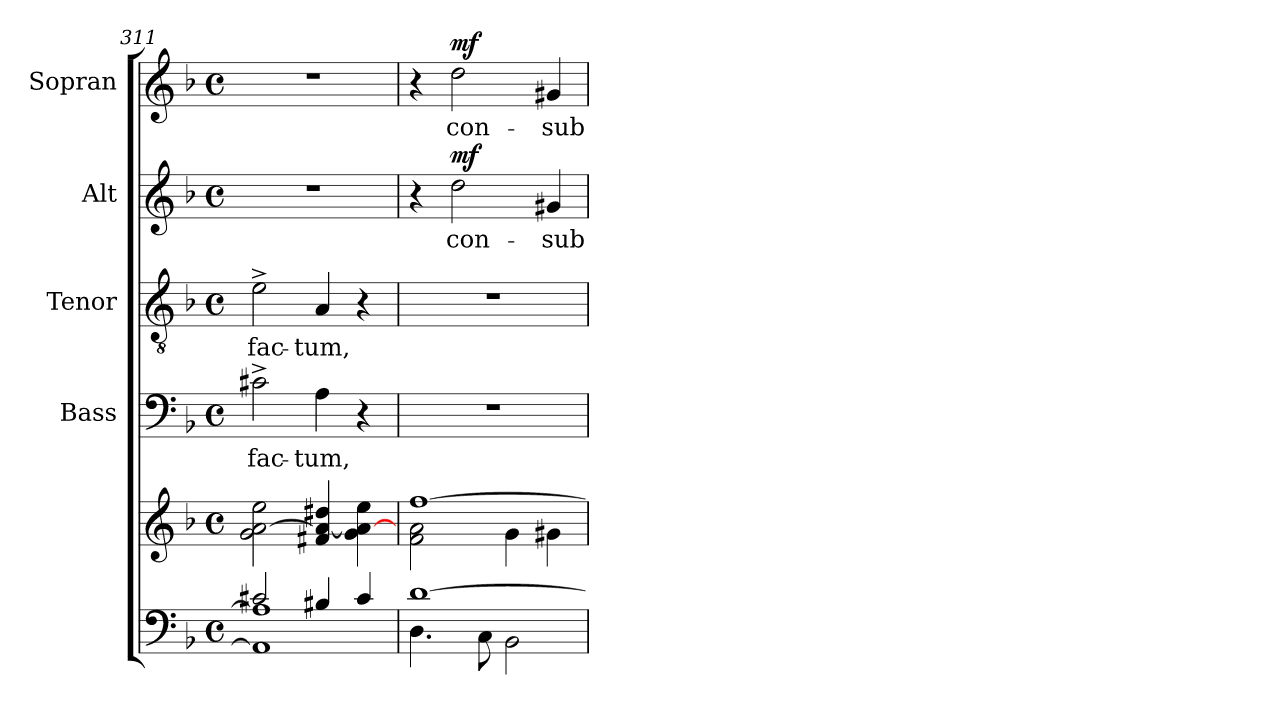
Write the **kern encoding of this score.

**kern	**kern	**kern	**text	**kern	**text	**kern	**text	**dynam	**kern	**text	**dynam
*part5	*part5	*part4	*part4	*part3	*part3	*part2	*part2	*part2	*part1	*part1	*part1
*staff6	*staff5	*staff4	*staff4	*staff3	*staff3	*staff2	*staff2	*staff2	*staff1	*staff1	*staff1
*	*	*I"Bass	*	*I"Tenor	*	*I"Alt	*	*	*I"Sopran	*	*
*	*	*I'B.	*	*I'T.	*	*I'A.	*	*	*I'S.	*	*
*clefF4	*clefG2	*clefF4	*	*clefGv2	*	*clefG2	*	*	*clefG2	*	*
*k[b-]	*k[b-]	*k[b-]	*	*k[b-]	*	*k[b-]	*	*	*k[b-]	*	*
*F:	*F:	*F:	*	*F:	*	*F:	*	*	*F:	*	*
*M4/4	*M4/4	*M4/4	*	*M4/4	*	*M4/4	*	*	*M4/4	*	*
*met(c)	*met(c)	*met(c)	*	*met(c)	*	*met(c)	*	*	*met(c)	*	*
=311	=311	=311	=311	=311	=311	=311	=311	=311	=311	=311	=311
*^	*	*	*	*	*	*	*	*	*	*	*
!	!	!	!	!LO:LY:b	!	!LO:LY:b	!	!	!	!	!	!
2c#X/	1AA] 1A]	2g\ [2a\ 2ee\	2c#X^>\	fac-	2e^>\	fac-	1r	.	.	1r	.	.
!	!	!	!	!LO:LY:b	!	!LO:LY:b	!	!	!	!	!	!
4B#X/	.	4f#X/ 4a/_ 4dd#X/	4A\	-tum,	4A/	-tum,	.	.	.	.	.	.
4c#/	.	4g\ 4a\_ 4ee\	4r	.	4r	.	.	.	.	.	.	.
=312	=312	=312	=312	=312	=312	=312	=312	=312	=312	=312	=312	=312
*	*	*^	*	*	*	*	*	*	*	*	*	*
[>1d	4.D\	[>1ff	2f\ 2a\	1r	.	1r	.	4r	.	.	4r	.	.
!	!	!	!	!	!	!	!	!	!LO:LY:b	!LO:DY:a	!	!LO:LY:b	!LO:DY:a
.	.	.	.	.	.	.	.	2dd\	con-	mf	2dd\	con-	mf
.	8C\	.	.	.	.	.	.	.	.	.	.	.	.
.	2BB-\	.	4g\	.	.	.	.	.	.	.	.	.	.
!	!	!	!	!	!	!	!	!	!LO:LY:b	!	!	!LO:LY:b	!
.	.	.	4g#X\	.	.	.	.	4g#X/	-sub-	.	4g#X/	-sub-	.
*v	*v	*	*	*	*	*	*	*	*	*	*	*	*
*	*v	*v	*	*	*	*	*	*	*	*	*	*
=	=	=	=	=	=	=	=	=	=	=	=
*-	*-	*-	*-	*-	*-	*-	*-	*-	*-	*-	*-
